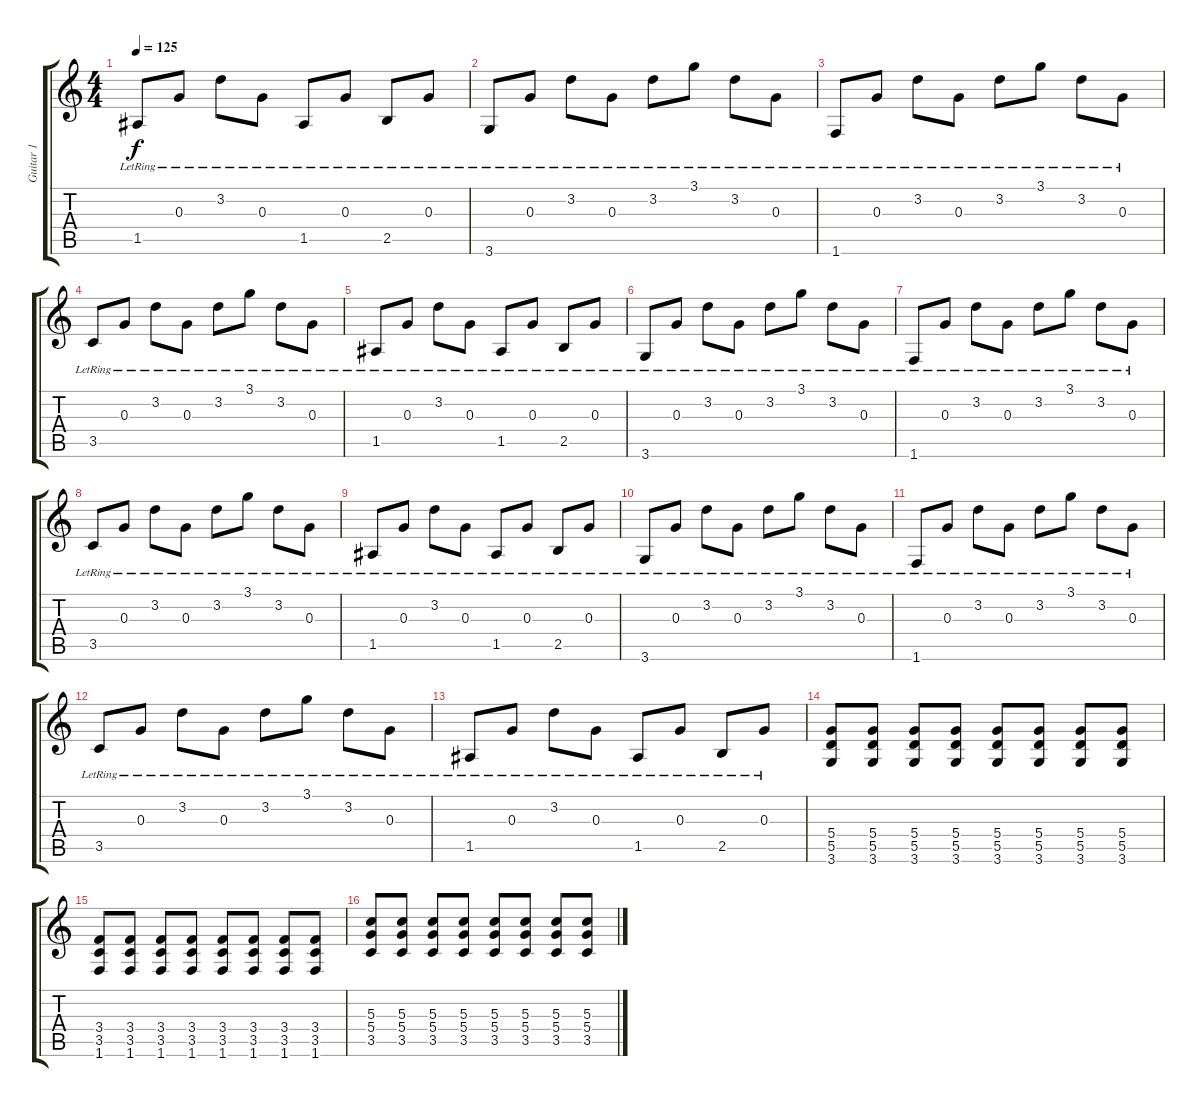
\track ("Guitar 1" "Guitar 1") {instrument electricguitarclean}
\staff {score tabs}
\tuning (E4 B3 G3 D3 A2 E2) {hide}
\ts (4 4)
\tempo 125
\clef g2
\ks c
1.5{lr}.8{dy f} 0.3{lr}.8 3.2{lr}.8 0.3{lr}.8 1.5{lr}.8 0.3{lr}.8 2.5{lr}.8 0.3{lr}.8 |
3.6{lr}.8 0.3{lr}.8 3.2{lr}.8 0.3{lr}.8 3.2{lr}.8 3.1{lr}.8 3.2{lr}.8 0.3{lr}.8 |
1.6{lr}.8 0.3{lr}.8 3.2{lr}.8 0.3{lr}.8 3.2{lr}.8 3.1{lr}.8 3.2{lr}.8 0.3{lr}.8 |
3.5{lr}.8 0.3{lr}.8 3.2{lr}.8 0.3{lr}.8 3.2{lr}.8 3.1{lr}.8 3.2{lr}.8 0.3{lr}.8 |
1.5{lr}.8 0.3{lr}.8 3.2{lr}.8 0.3{lr}.8 1.5{lr}.8 0.3{lr}.8 2.5{lr}.8 0.3{lr}.8 |
3.6{lr}.8 0.3{lr}.8 3.2{lr}.8 0.3{lr}.8 3.2{lr}.8 3.1{lr}.8 3.2{lr}.8 0.3{lr}.8 |
1.6{lr}.8 0.3{lr}.8 3.2{lr}.8 0.3{lr}.8 3.2{lr}.8 3.1{lr}.8 3.2{lr}.8 0.3{lr}.8 |
3.5{lr}.8 0.3{lr}.8 3.2{lr}.8 0.3{lr}.8 3.2{lr}.8 3.1{lr}.8 3.2{lr}.8 0.3{lr}.8 |
1.5{lr}.8 0.3{lr}.8 3.2{lr}.8 0.3{lr}.8 1.5{lr}.8 0.3{lr}.8 2.5{lr}.8 0.3{lr}.8 |
3.6{lr}.8 0.3{lr}.8 3.2{lr}.8 0.3{lr}.8 3.2{lr}.8 3.1{lr}.8 3.2{lr}.8 0.3{lr}.8 |
1.6{lr}.8 0.3{lr}.8 3.2{lr}.8 0.3{lr}.8 3.2{lr}.8 3.1{lr}.8 3.2{lr}.8 0.3{lr}.8 |
3.5{lr}.8 0.3{lr}.8 3.2{lr}.8 0.3{lr}.8 3.2{lr}.8 3.1{lr}.8 3.2{lr}.8 0.3{lr}.8 |
1.5{lr}.8 0.3{lr}.8 3.2{lr}.8 0.3{lr}.8 1.5{lr}.8 0.3{lr}.8 2.5{lr}.8 0.3{lr}.8 |
(5.4 5.5 3.6).8 (5.4 5.5 3.6).8 (5.4 5.5 3.6).8 (5.4 5.5 3.6).8 (5.4 5.5 3.6).8 (5.4 5.5 3.6).8 (5.4 5.5 3.6).8 (5.4 5.5 3.6).8 |
(3.4 3.5 1.6).8 (3.4 3.5 1.6).8 (3.4 3.5 1.6).8 (3.4 3.5 1.6).8 (3.4 3.5 1.6).8 (3.4 3.5 1.6).8 (3.4 3.5 1.6).8 (3.4 3.5 1.6).8 |
(5.3 5.4 3.5).8 (5.3 5.4 3.5).8 (5.3 5.4 3.5).8 (5.3 5.4 3.5).8 (5.3 5.4 3.5).8 (5.3 5.4 3.5).8 (5.3 5.4 3.5).8 (5.3 5.4 3.5).8
